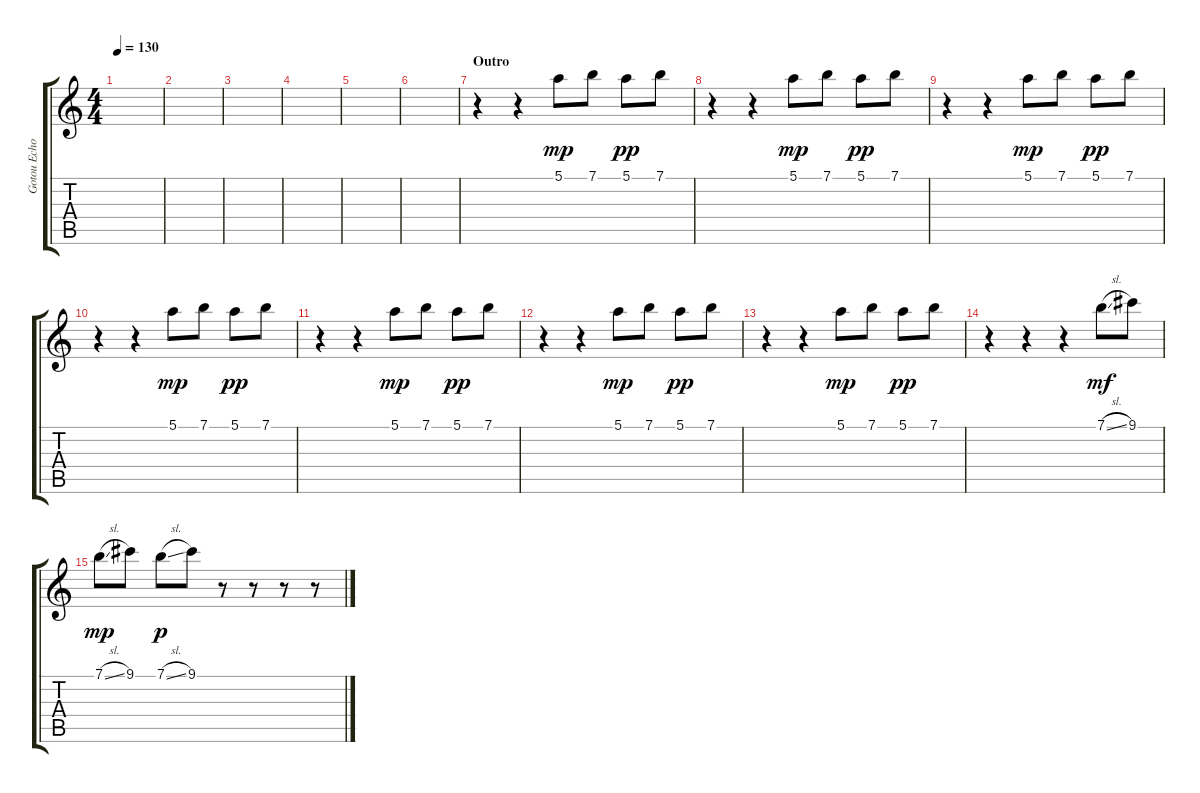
\track ("Gotou Echo" "Gotou Echo") {instrument overdrivenguitar}
\staff {score tabs}
\tuning (E4 B3 G3 D3 A2 E2) {hide}
\ts (4 4)
\tempo 130
\clef g2
\ks c
|
|
|
|
|
|
\section ("" "Outro")
r.4 r.4 5.1.8{dy mp} 7.1.8 5.1.8{dy pp} 7.1.8 |
r.4 r.4 5.1.8{dy mp} 7.1.8 5.1.8{dy pp} 7.1.8 |
r.4 r.4 5.1.8{dy mp} 7.1.8 5.1.8{dy pp} 7.1.8 |
r.4 r.4 5.1.8{dy mp} 7.1.8 5.1.8{dy pp} 7.1.8 |
r.4 r.4 5.1.8{dy mp} 7.1.8 5.1.8{dy pp} 7.1.8 |
r.4 r.4 5.1.8{dy mp} 7.1.8 5.1.8{dy pp} 7.1.8 |
r.4 r.4 5.1.8{dy mp} 7.1.8 5.1.8{dy pp} 7.1.8 |
r.4 r.4 r.4 7.1{sl}.8{dy mf} 9.1.8 |
7.1{sl}.8{dy mp} 9.1.8 7.1{sl}.8{dy p} 9.1.8 r.8 r.8 r.8 r.8
